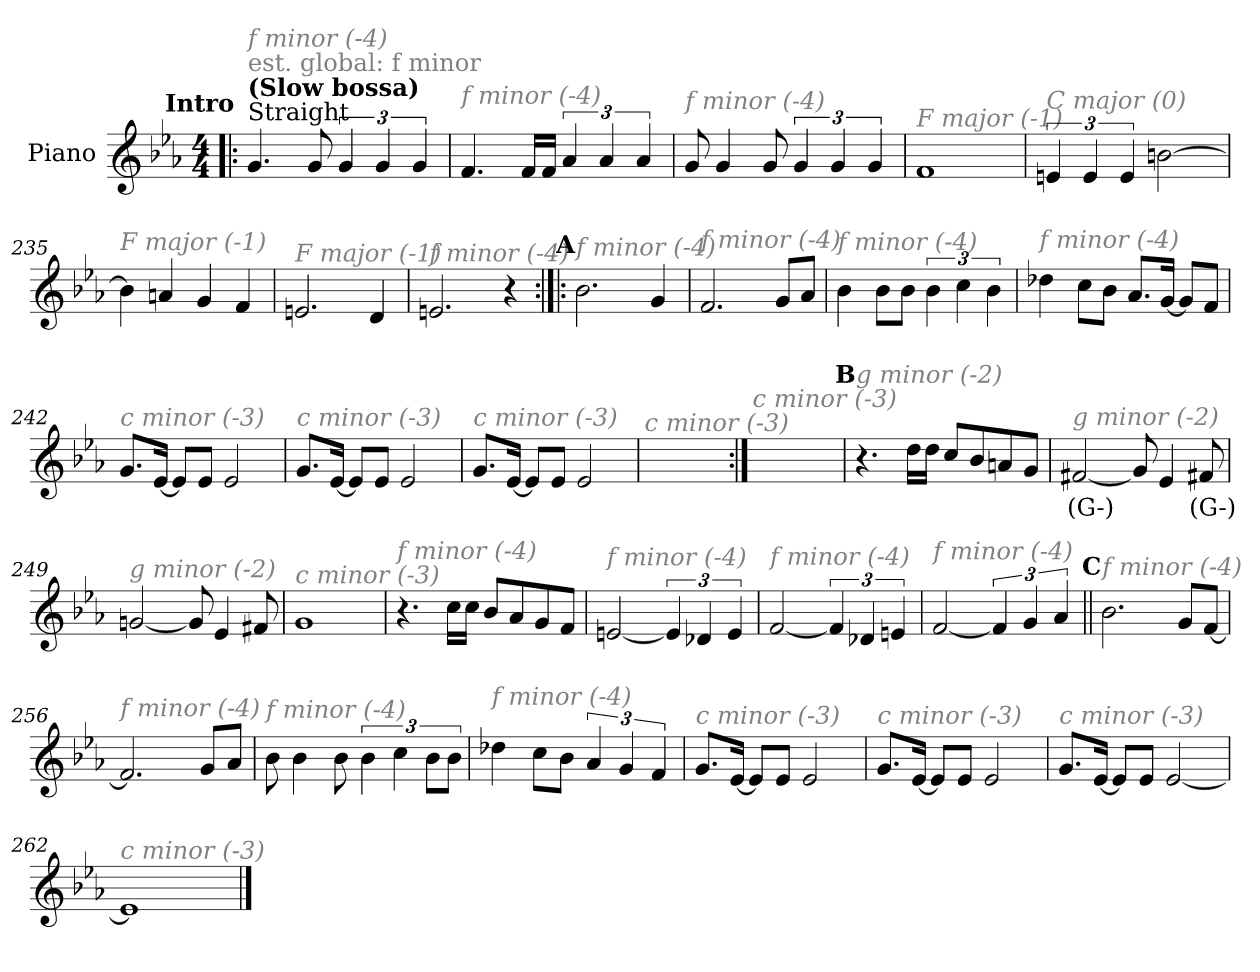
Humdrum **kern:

**kern	**text
*part1	*part1
*staff1	*staff1
*I"Piano	*
*I'Pno.	*
*clefG2	*
*k[b-e-a-]	*
*M4/4	*
!!LO:REH:place=s1:a:enc=none:fs=14:t=Intro
=1!|:	=1!|:
!LO:TX:a:t=Straight	!
!LO:TX:a:B:t=(Slow bossa)	!
!LO:TX:a:color=#808080:t=est. global&colon; f minor	!
!LO:TX:i:color=#808080:t=f minor (-4)	!
4.g/	.
8g/	.
6g/	.
6g/	.
6g/	.
=231	=231
!LO:TX:i:color=#808080:t=f minor (-4)	!
4.f/	.
16f/LL	.
16f/JJ	.
6a-/	.
6a-/	.
6a-/	.
=232	=232
!LO:TX:i:color=#808080:t=f minor (-4)	!
8g/	.
4g/	.
8g/	.
6g/	.
6g/	.
6g/	.
=233	=233
!LO:TX:i:color=#808080:t=F major (-1)	!
1f	.
!!LO:LB:g=z
=234	=234
!LO:TX:i:color=#808080:t=C major (0)	!
6en/	.
6e/	.
6e/	.
[2bn\	.
=235	=235
!LO:TX:i:color=#808080:t=F major (-1)	!
4b\]	.
4an/	.
4g/	.
4f/	.
=236	=236
!LO:TX:i:color=#808080:t=F major (-1)	!
2.en/	.
4d/	.
=237	=237
!LO:TX:i:color=#808080:t=f minor (-4)	!
2.en/	.
4r	.
!!LO:LB:g=z
!!LO:REH:place=s1:a:enc=none:fs=14:t=A
=238:|!|:	=238:|!|:
!LO:TX:i:color=#808080:t=f minor (-4)	!
2.b-\	.
4g/	.
=239	=239
!LO:TX:i:color=#808080:t=f minor (-4)	!
2.f/	.
8g/L	.
8a-/J	.
=240	=240
!LO:TX:i:color=#808080:t=f minor (-4)	!
4b-\	.
8b-\L	.
8b-\J	.
6b-\	.
6cc\	.
6b-\	.
=241	=241
!LO:TX:i:color=#808080:t=f minor (-4)	!
4dd-X\	.
8cc\L	.
8b-\J	.
8.a-/L	.
[16g/Jk	.
8g/L]	.
8f/J	.
!!LO:LB:g=z
=242	=242
!LO:TX:i:color=#808080:t=c minor (-3)	!
8.g/L	.
[16e-/Jk	.
8e-/L]	.
8e-/J	.
2e-/	.
=243	=243
!LO:TX:i:color=#808080:t=c minor (-3)	!
8.g/L	.
[16e-/Jk	.
8e-/L]	.
8e-/J	.
2e-/	.
=244	=244
!LO:TX:i:color=#808080:t=c minor (-3)	!
8.g/L	.
[16e-/Jk	.
8e-/L]	.
8e-/J	.
2e-/	.
=245	=245
!LO:TX:i:color=#808080:t=c minor (-3)	!
1ryy	.
!!LO:LB:g=z
=246:|!	=246:|!
!LO:TX:i:color=#808080:t=c minor (-3)	!
1ryy	.
!!LO:REH:place=s1:a:enc=none:fs=14:t=B
=247	=247
!LO:TX:i:color=#808080:t=g minor (-2)	!
4.r	.
16dd\LL	.
16dd\JJ	.
8cc/L	.
8b-/	.
8an/	.
8g/J	.
=248	=248
!LO:TX:i:color=#808080:t=g minor (-2)	!
[2f#Xi/	(G-)
8g-/]	.
4e-/	.
8f#Xi/	(G-)
=249	=249
!LO:TX:i:color=#808080:t=g minor (-2)	!
[2gn/	.
8g/]	.
4e-/	.
8f#X/	.
!!LO:LB:g=z
=250	=250
!LO:TX:i:color=#808080:t=c minor (-3)	!
1g	.
=251	=251
!LO:TX:i:color=#808080:t=f minor (-4)	!
4.r	.
16cc\LL	.
16cc\JJ	.
8b-/L	.
8a-/	.
8g/	.
8f/J	.
=252	=252
!LO:TX:i:color=#808080:t=f minor (-4)	!
[2en/	.
6e/]	.
6d-X/	.
6e/	.
=253	=253
!LO:TX:i:color=#808080:t=f minor (-4)	!
[2f/	.
6f/]	.
6d-X/	.
6en/	.
!!LO:LB:g=z
=254	=254
!LO:TX:i:color=#808080:t=f minor (-4)	!
[2f/	.
6f/]	.
6g/	.
6a-/	.
!!LO:REH:place=s1:a:enc=none:fs=14:t=C
=255||	=255||
!LO:TX:i:color=#808080:t=f minor (-4)	!
2.b-\	.
8g/L	.
[8f/J	.
=256	=256
!LO:TX:i:color=#808080:t=f minor (-4)	!
2.f/]	.
8g/L	.
8a-/J	.
=257	=257
!LO:TX:i:color=#808080:t=f minor (-4)	!
8b-\	.
4b-\	.
8b-\	.
6b-\	.
6cc\	.
12b-\L	.
12b-\J	.
!!LO:LB:g=z
=258	=258
!LO:TX:i:color=#808080:t=f minor (-4)	!
4dd-X\	.
8cc\L	.
8b-\J	.
6a-/	.
6g/	.
6f/	.
=259	=259
!LO:TX:i:color=#808080:t=c minor (-3)	!
8.g/L	.
[16e-/Jk	.
8e-/L]	.
8e-/J	.
2e-/	.
=260	=260
!LO:TX:i:color=#808080:t=c minor (-3)	!
8.g/L	.
[16e-/Jk	.
8e-/L]	.
8e-/J	.
2e-/	.
=261	=261
!LO:TX:i:color=#808080:t=c minor (-3)	!
8.g/L	.
[16e-/Jk	.
8e-/L]	.
8e-/J	.
[2e-/	.
=262	=262
!LO:TX:i:color=#808080:t=c minor (-3)	!
1e-]	.
==	==
*-	*-
